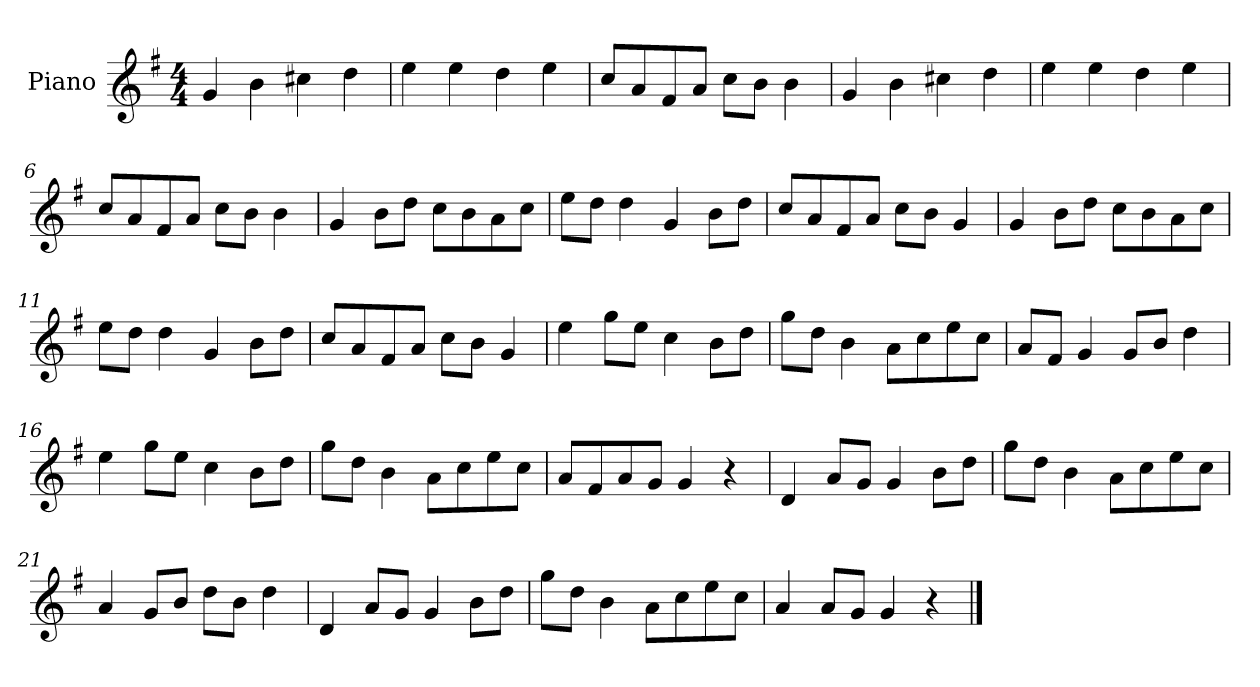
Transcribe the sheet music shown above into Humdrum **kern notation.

**kern
*part1
*staff1
*I"Piano
*I'P-no
*clefG2
*k[f#]
*M4/4
*MM90
=1
4g/
4b\
4cc#X\
4dd\
=2
4ee\
4ee\
4dd\
4ee\
=3
8cc/L
8a/
8f#/
8a/J
8cc\L
8b\J
4b\
=4
4g/
4b\
4cc#X\
4dd\
=5
4ee\
4ee\
4dd\
4ee\
=6
8cc/L
8a/
8f#/
8a/J
8cc\L
8b\J
4b\
!!LO:LB:g=z
=7
4g/
8b\L
8dd\J
8cc\L
8b\
8a\
8cc\J
=8
8ee\L
8dd\J
4dd\
4g/
8b\L
8dd\J
=9
8cc/L
8a/
8f#/
8a/J
8cc\L
8b\J
4g/
=10
4g/
8b\L
8dd\J
8cc\L
8b\
8a\
8cc\J
=11
8ee\L
8dd\J
4dd\
4g/
8b\L
8dd\J
=12
8cc/L
8a/
8f#/
8a/J
8cc\L
8b\J
4g/
!!LO:LB:g=z
=13
4ee\
8gg\L
8ee\J
4cc\
8b\L
8dd\J
=14
8gg\L
8dd\J
4b\
8a\L
8cc\
8ee\
8cc\J
=15
8a/L
8f#/J
4g/
8g/L
8b/J
4dd\
=16
4ee\
8gg\L
8ee\J
4cc\
8b\L
8dd\J
=17
8gg\L
8dd\J
4b\
8a\L
8cc\
8ee\
8cc\J
=18
8a/L
8f#/
8a/
8g/J
4g/
4r
!!LO:LB:g=z
=19
4d/
8a/L
8g/J
4g/
8b\L
8dd\J
=20
8gg\L
8dd\J
4b\
8a\L
8cc\
8ee\
8cc\J
=21
4a/
8g/L
8b/J
8dd\L
8b\J
4dd\
=22
4d/
8a/L
8g/J
4g/
8b\L
8dd\J
=23
8gg\L
8dd\J
4b\
8a\L
8cc\
8ee\
8cc\J
=24
4a/
8a/L
8g/J
4g/
4r
==
*-
